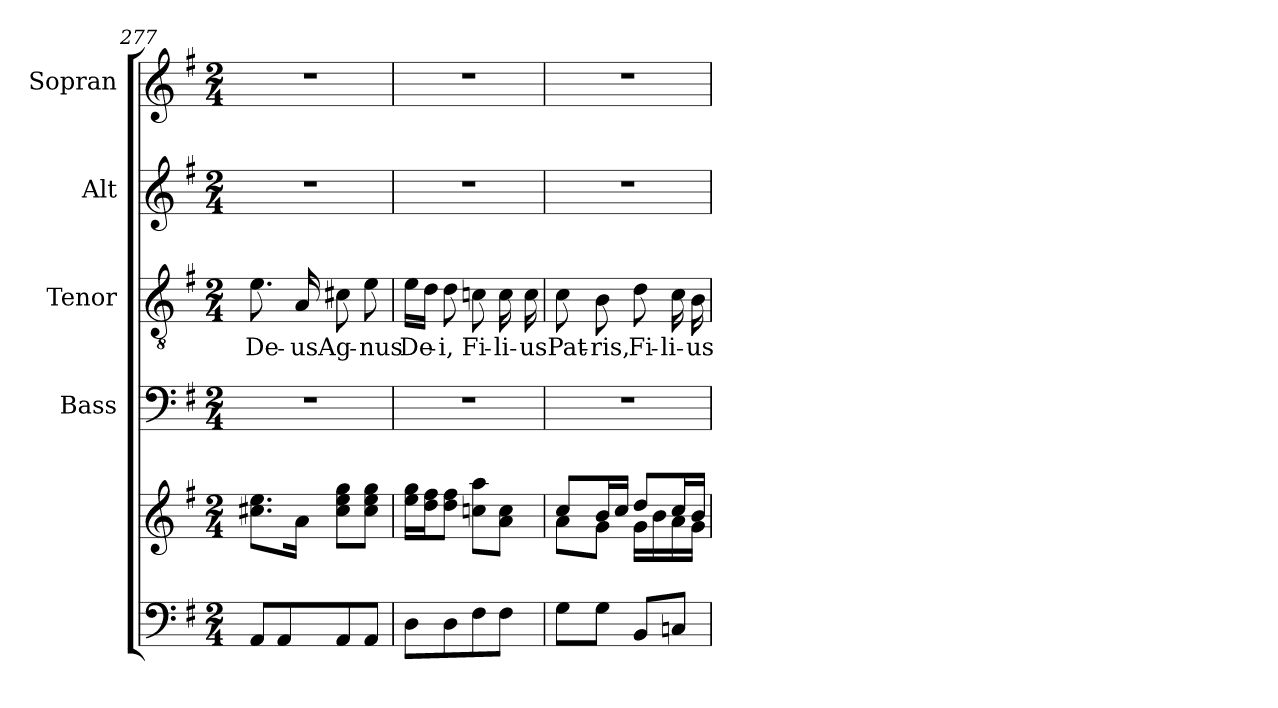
**kern	**kern	**kern	**kern	**text	**kern	**kern
*part5	*part5	*part4	*part3	*part3	*part2	*part1
*staff6	*staff5	*staff4	*staff3	*staff3	*staff2	*staff1
*	*	*I"Bass	*I"Tenor	*	*I"Alt	*I"Sopran
*	*	*I'B.	*I'T.	*	*I'A.	*I'S.
*clefF4	*clefG2	*clefF4	*clefGv2	*	*clefG2	*clefG2
*k[f#]	*k[f#]	*k[f#]	*k[f#]	*	*k[f#]	*k[f#]
*G:	*G:	*G:	*G:	*	*G:	*G:
*M2/4	*M2/4	*M2/4	*M2/4	*	*M2/4	*M2/4
=277	=277	=277	=277	=277	=277	=277
!	!	!	!	!LO:LY:b	!	!
8AA/L	8.cc#X\ 8.ee\L	2r	8.e\	De-	2r	2r
8AA/	.	.	.	.	.	.
!	!	!	!	!LO:LY:b	!	!
.	16a\Jk	.	16A/	-us	.	.
!	!	!	!	!LO:LY:b	!	!
8AA/	8cc#\ 8ee\ 8gg\L	.	8c#X\	Ag-	.	.
!	!	!	!	!LO:LY:b	!	!
8AA/J	8cc#\ 8ee\ 8gg\J	.	8e\	-nus	.	.
=278	=278	=278	=278	=278	=278	=278
!	!	!	!	!LO:LY:b	!	!
8D\L	16ee\ 16gg\LL	2r	16e\LL	De-	2r	2r
.	16dd\ 16ff#\J	.	16d\JJ	.	.	.
!	!	!	!	!LO:LY:b	!	!
8D\	8dd\ 8ff#\J	.	8d\	-i,	.	.
!	!	!	!	!LO:LY:b	!	!
8F#\	8ccn\ 8aa\L	.	8cn\	Fi-	.	.
!	!	!	!	!LO:LY:b	!	!
8F#\J	8a\ 8cc\J	.	16c\	-li-	.	.
!	!	!	!	!LO:LY:b	!	!
.	.	.	16c\	-us	.	.
=279	=279	=279	=279	=279	=279	=279
*	*^	*	*	*	*	*
!	!	!	!	!	!LO:LY:b	!	!
8G\L	8cc/L	8a\L	2r	8c\	Pat-	2r	2r
!	!	!	!	!	!LO:LY:b	!	!
8G\J	16b/L	8g\J	.	8B\	-ris,	.	.
.	16cc/JJ	.	.	.	.	.	.
!	!	!	!	!	!LO:LY:b	!	!
8BB/L	8dd/L	16g\LL	.	8d\	Fi-	.	.
.	.	16b\	.	.	.	.	.
!	!	!	!	!	!LO:LY:b	!	!
8Cn/J	16cc/L	16a\	.	16c\	-li-	.	.
!	!	!	!	!	!LO:LY:b	!	!
.	16b/JJ	16g\JJ	.	16B\	-us	.	.
*	*v	*v	*	*	*	*	*
=	=	=	=	=	=	=
*-	*-	*-	*-	*-	*-	*-
